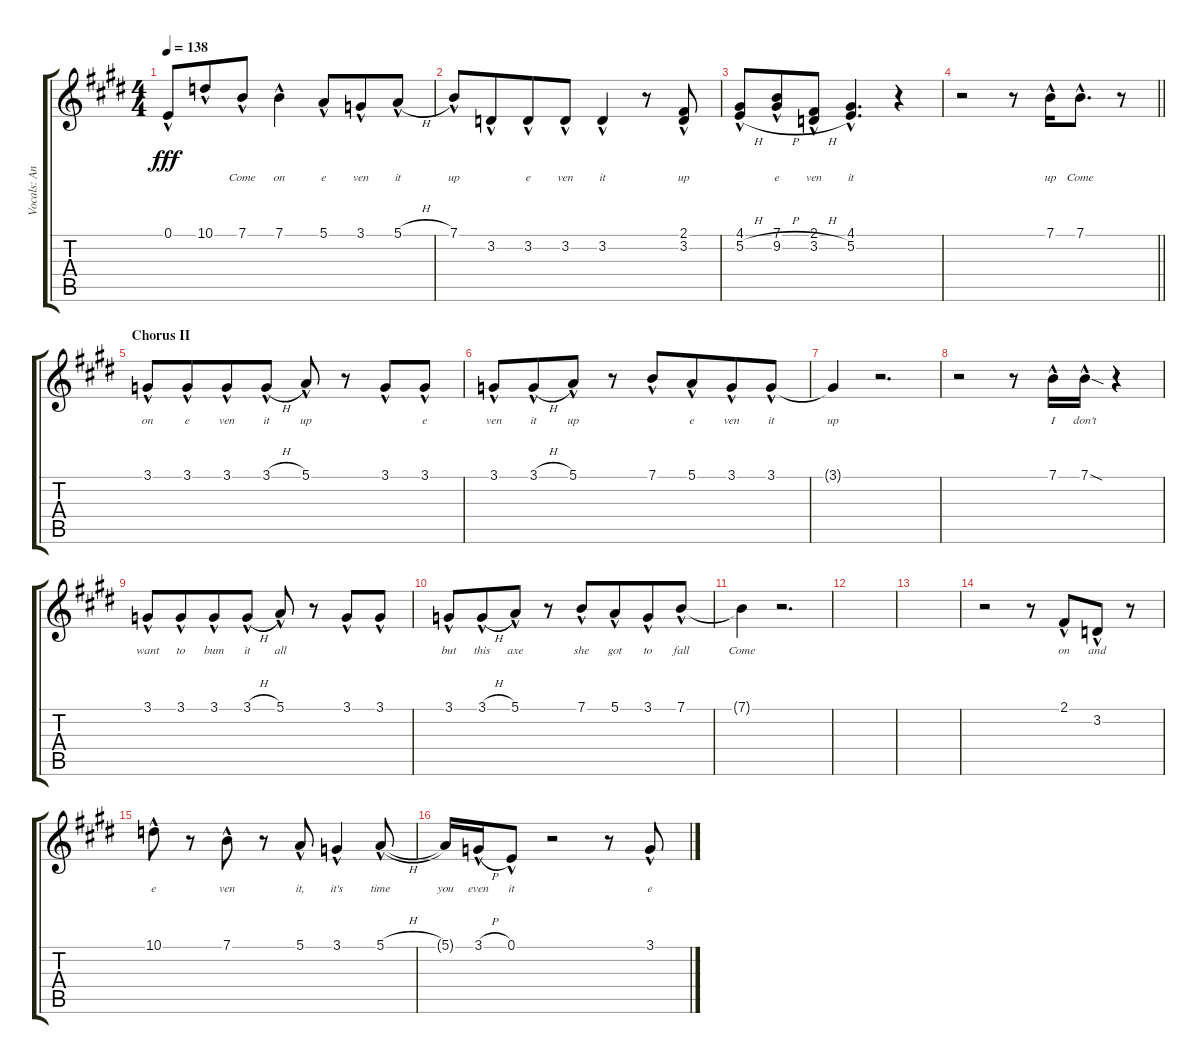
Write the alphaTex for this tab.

\track ("Vocals: Ann" "Vocals: An") {instrument lead2sawtooth}
\staff {score tabs}
\tuning (E4 B3 G3 D3 A2 E2) {hide}
\ts (4 4)
\tempo 138
\clef g2
\ks e
0.1{hac}.8{lyrics (0 "") lyrics (1 "") lyrics (2 "") lyrics (3 "") lyrics (4 "") dy fff} 10.1{hac}.8{lyrics (0 "") lyrics (1 "") lyrics (2 "") lyrics (3 "") lyrics (4 "") beam merge} 7.1{hac}.8{lyrics (0 "Come") lyrics (1 "") lyrics (2 "") lyrics (3 "") lyrics (4 "")} 7.1{hac}.4{lyrics (0 "on") lyrics (1 "") lyrics (2 "") lyrics (3 "") lyrics (4 "")} 5.1{hac}.8{lyrics (0 "e") lyrics (1 "") lyrics (2 "") lyrics (3 "") lyrics (4 "") beam merge} 3.1{hac}.8{lyrics (0 "ven") lyrics (1 "") lyrics (2 "") lyrics (3 "") lyrics (4 "")} 5.1{h hac}.8{lyrics (0 "it") lyrics (1 "") lyrics (2 "") lyrics (3 "") lyrics (4 "")} |
7.1{hac}.8{lyrics (0 "up") lyrics (1 "") lyrics (2 "") lyrics (3 "") lyrics (4 "")} 3.2{hac}.8{lyrics (0 "") lyrics (1 "") lyrics (2 "") lyrics (3 "") lyrics (4 "") beam merge} 3.2{hac}.8{lyrics (0 "e") lyrics (1 "") lyrics (2 "") lyrics (3 "") lyrics (4 "")} 3.2{hac}.8{lyrics (0 "ven") lyrics (1 "") lyrics (2 "") lyrics (3 "") lyrics (4 "")} 3.2{hac}.4{lyrics (0 "it") lyrics (1 "") lyrics (2 "") lyrics (3 "") lyrics (4 "")} r.8 (2.1{hac} 3.2{hac}).8{lyrics (0 "up") lyrics (1 "") lyrics (2 "") lyrics (3 "") lyrics (4 "")} |
(4.1{hac} 5.2{h hac}).8{lyrics (0 "") lyrics (1 "") lyrics (2 "") lyrics (3 "") lyrics (4 "")} (7.1{hac} 9.2{h hac}).8{lyrics (0 "e") lyrics (1 "") lyrics (2 "") lyrics (3 "") lyrics (4 "") beam merge} (2.1{hac} 3.2{h hac}).8{lyrics (0 "ven") lyrics (1 "") lyrics (2 "") lyrics (3 "") lyrics (4 "")} (4.1{hac} 5.2{hac}).4{d lyrics (0 "it") lyrics (1 "") lyrics (2 "") lyrics (3 "") lyrics (4 "")} r.4 |
\barLineRight lightlight
r.2 r.8 7.1{hac}.16{lyrics (0 "up") lyrics (1 "") lyrics (2 "") lyrics (3 "") lyrics (4 "")} 7.1{hac}.8{d lyrics (0 "Come") lyrics (1 "") lyrics (2 "") lyrics (3 "") lyrics (4 "")} r.8 |
\section ("" "Chorus II")
3.1{hac}.8{lyrics (0 "on") lyrics (1 "") lyrics (2 "") lyrics (3 "") lyrics (4 "")} 3.1{hac}.8{lyrics (0 "e") lyrics (1 "") lyrics (2 "") lyrics (3 "") lyrics (4 "") beam merge} 3.1{hac}.8{lyrics (0 "ven") lyrics (1 "") lyrics (2 "") lyrics (3 "") lyrics (4 "")} 3.1{h hac}.8{lyrics (0 "it") lyrics (1 "") lyrics (2 "") lyrics (3 "") lyrics (4 "") beam split} 5.1{hac}.8{lyrics (0 "up") lyrics (1 "") lyrics (2 "") lyrics (3 "") lyrics (4 "")} r.8 3.1{hac}.8{lyrics (0 "") lyrics (1 "") lyrics (2 "") lyrics (3 "") lyrics (4 "")} 3.1{hac}.8{lyrics (0 "e") lyrics (1 "") lyrics (2 "") lyrics (3 "") lyrics (4 "")} |
3.1{hac}.8{lyrics (0 "ven") lyrics (1 "") lyrics (2 "") lyrics (3 "") lyrics (4 "")} 3.1{h hac}.8{lyrics (0 "it") lyrics (1 "") lyrics (2 "") lyrics (3 "") lyrics (4 "") beam merge} 5.1{hac}.8{lyrics (0 "up") lyrics (1 "") lyrics (2 "") lyrics (3 "") lyrics (4 "")} r.8 7.1{hac}.8{lyrics (0 "") lyrics (1 "") lyrics (2 "") lyrics (3 "") lyrics (4 "")} 5.1{hac}.8{lyrics (0 "e") lyrics (1 "") lyrics (2 "") lyrics (3 "") lyrics (4 "") beam merge} 3.1{hac}.8{lyrics (0 "ven") lyrics (1 "") lyrics (2 "") lyrics (3 "") lyrics (4 "")} 3.1{hac}.8{lyrics (0 "it") lyrics (1 "") lyrics (2 "") lyrics (3 "") lyrics (4 "")} |
3.1{t}.4{lyrics (0 "up") lyrics (1 "") lyrics (2 "") lyrics (3 "") lyrics (4 "")} r.2{d} |
r.2 r.8 7.1{hac}.16{lyrics (0 "I") lyrics (1 "") lyrics (2 "") lyrics (3 "") lyrics (4 "")} 7.1{sod hac}.16{lyrics (0 "don't") lyrics (1 "") lyrics (2 "") lyrics (3 "") lyrics (4 "")} r.4 |
3.1{hac}.8{lyrics (0 "want") lyrics (1 "") lyrics (2 "") lyrics (3 "") lyrics (4 "")} 3.1{hac}.8{lyrics (0 "to") lyrics (1 "") lyrics (2 "") lyrics (3 "") lyrics (4 "") beam merge} 3.1{hac}.8{lyrics (0 "bum") lyrics (1 "") lyrics (2 "") lyrics (3 "") lyrics (4 "")} 3.1{h hac}.8{lyrics (0 "it") lyrics (1 "") lyrics (2 "") lyrics (3 "") lyrics (4 "") beam split} 5.1{hac}.8{lyrics (0 "all") lyrics (1 "") lyrics (2 "") lyrics (3 "") lyrics (4 "")} r.8 3.1{hac}.8{lyrics (0 "") lyrics (1 "") lyrics (2 "") lyrics (3 "") lyrics (4 "")} 3.1{hac}.8{lyrics (0 "") lyrics (1 "") lyrics (2 "") lyrics (3 "") lyrics (4 "")} |
3.1{hac}.8{lyrics (0 "but") lyrics (1 "") lyrics (2 "") lyrics (3 "") lyrics (4 "")} 3.1{h hac}.8{lyrics (0 "this") lyrics (1 "") lyrics (2 "") lyrics (3 "") lyrics (4 "") beam merge} 5.1{hac}.8{lyrics (0 "axe") lyrics (1 "") lyrics (2 "") lyrics (3 "") lyrics (4 "")} r.8 7.1{hac}.8{lyrics (0 "she") lyrics (1 "") lyrics (2 "") lyrics (3 "") lyrics (4 "")} 5.1{hac}.8{lyrics (0 "got") lyrics (1 "") lyrics (2 "") lyrics (3 "") lyrics (4 "") beam merge} 3.1{hac}.8{lyrics (0 "to") lyrics (1 "") lyrics (2 "") lyrics (3 "") lyrics (4 "")} 7.1{hac}.8{lyrics (0 "fall") lyrics (1 "") lyrics (2 "") lyrics (3 "") lyrics (4 "")} |
7.1{t}.4{lyrics (0 "Come") lyrics (1 "") lyrics (2 "") lyrics (3 "") lyrics (4 "")} r.2{d} |
|
|
r.2 r.8 2.1{hac}.8{lyrics (0 "on") lyrics (1 "") lyrics (2 "") lyrics (3 "") lyrics (4 "") beam merge} 3.2{hac}.8{lyrics (0 "and") lyrics (1 "") lyrics (2 "") lyrics (3 "") lyrics (4 "")} r.8 |
10.1{hac}.8{lyrics (0 "e") lyrics (1 "") lyrics (2 "") lyrics (3 "") lyrics (4 "")} r.8 7.1{hac}.8{lyrics (0 "ven") lyrics (1 "") lyrics (2 "") lyrics (3 "") lyrics (4 "")} r.8 5.1{hac}.8{lyrics (0 "it,") lyrics (1 "") lyrics (2 "") lyrics (3 "") lyrics (4 "")} 3.1{hac}.4{lyrics (0 "it's") lyrics (1 "") lyrics (2 "") lyrics (3 "") lyrics (4 "")} 5.1{h hac}.8{lyrics (0 "time") lyrics (1 "") lyrics (2 "") lyrics (3 "") lyrics (4 "")} |
5.1{t}.16{lyrics (0 "you") lyrics (1 "") lyrics (2 "") lyrics (3 "") lyrics (4 "") beam merge} 3.1{h hac}.16{lyrics (0 "even") lyrics (1 "") lyrics (2 "") lyrics (3 "") lyrics (4 "") beam merge} 0.1{hac}.8{lyrics (0 "it") lyrics (1 "") lyrics (2 "") lyrics (3 "") lyrics (4 "")} r.2 r.8 3.1{hac}.8{lyrics (0 "e") lyrics (1 "") lyrics (2 "") lyrics (3 "") lyrics (4 "")}
